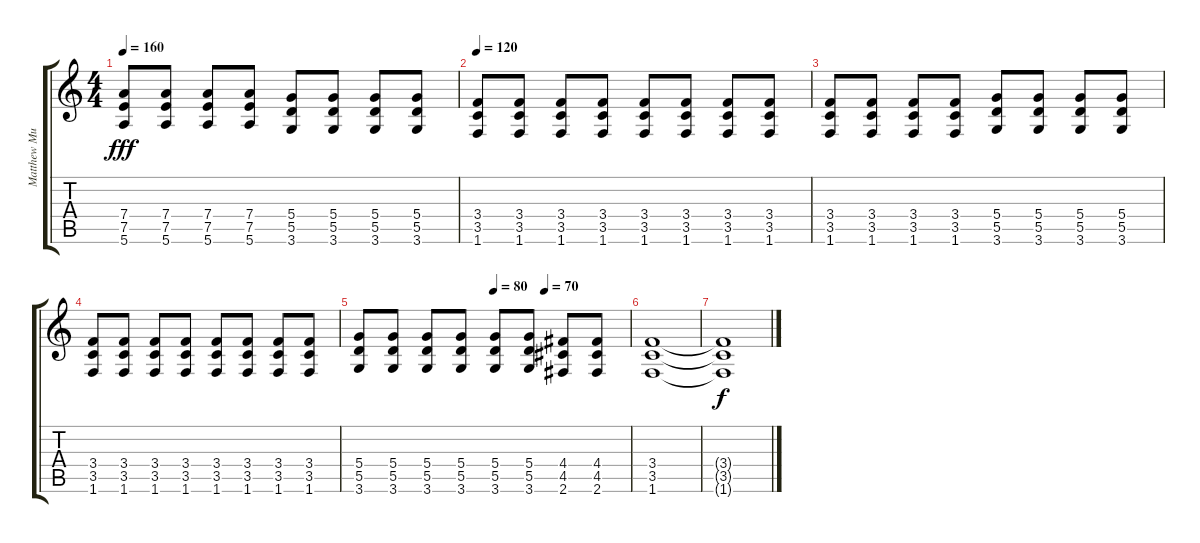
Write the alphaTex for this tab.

\track ("Matthew Murphy" "Matthew Mu") {instrument overdrivenguitar}
\staff {score tabs}
\tuning (E4 B3 G3 D3 A2 E2) {hide}
\ts (4 4)
\tempo 160
\clef g2
\ks c
(7.4 7.5 5.6).8{dy fff} (7.4 7.5 5.6).8 (7.4 7.5 5.6).8 (7.4 7.5 5.6).8 (5.4 5.5 3.6).8 (5.4 5.5 3.6).8 (5.4 5.5 3.6).8 (5.4 5.5 3.6).8 |
\tempo 120
(3.4 3.5 1.6).8 (3.4 3.5 1.6).8 (3.4 3.5 1.6).8 (3.4 3.5 1.6).8 (3.4 3.5 1.6).8 (3.4 3.5 1.6).8 (3.4 3.5 1.6).8 (3.4 3.5 1.6).8 |
(3.4 3.5 1.6).8 (3.4 3.5 1.6).8 (3.4 3.5 1.6).8 (3.4 3.5 1.6).8 (5.4 5.5 3.6).8 (5.4 5.5 3.6).8 (5.4 5.5 3.6).8 (5.4 5.5 3.6).8 |
(3.4 3.5 1.6).8 (3.4 3.5 1.6).8 (3.4 3.5 1.6).8 (3.4 3.5 1.6).8 (3.4 3.5 1.6).8 (3.4 3.5 1.6).8 (3.4 3.5 1.6).8 (3.4 3.5 1.6).8 |
\tempo (80 0.5)
\tempo (70 0.6875)
(5.4 5.5 3.6).8 (5.4 5.5 3.6).8 (5.4 5.5 3.6).8 (5.4 5.5 3.6).8 (5.4 5.5 3.6).8 (5.4 5.5 3.6).8 (4.4 4.5 2.6).8 (4.4 4.5 2.6).8 |
(3.4 3.5 1.6).1{volume 0} |
(3.4{t} 3.5{t} 1.6{t}).1{dy f}
